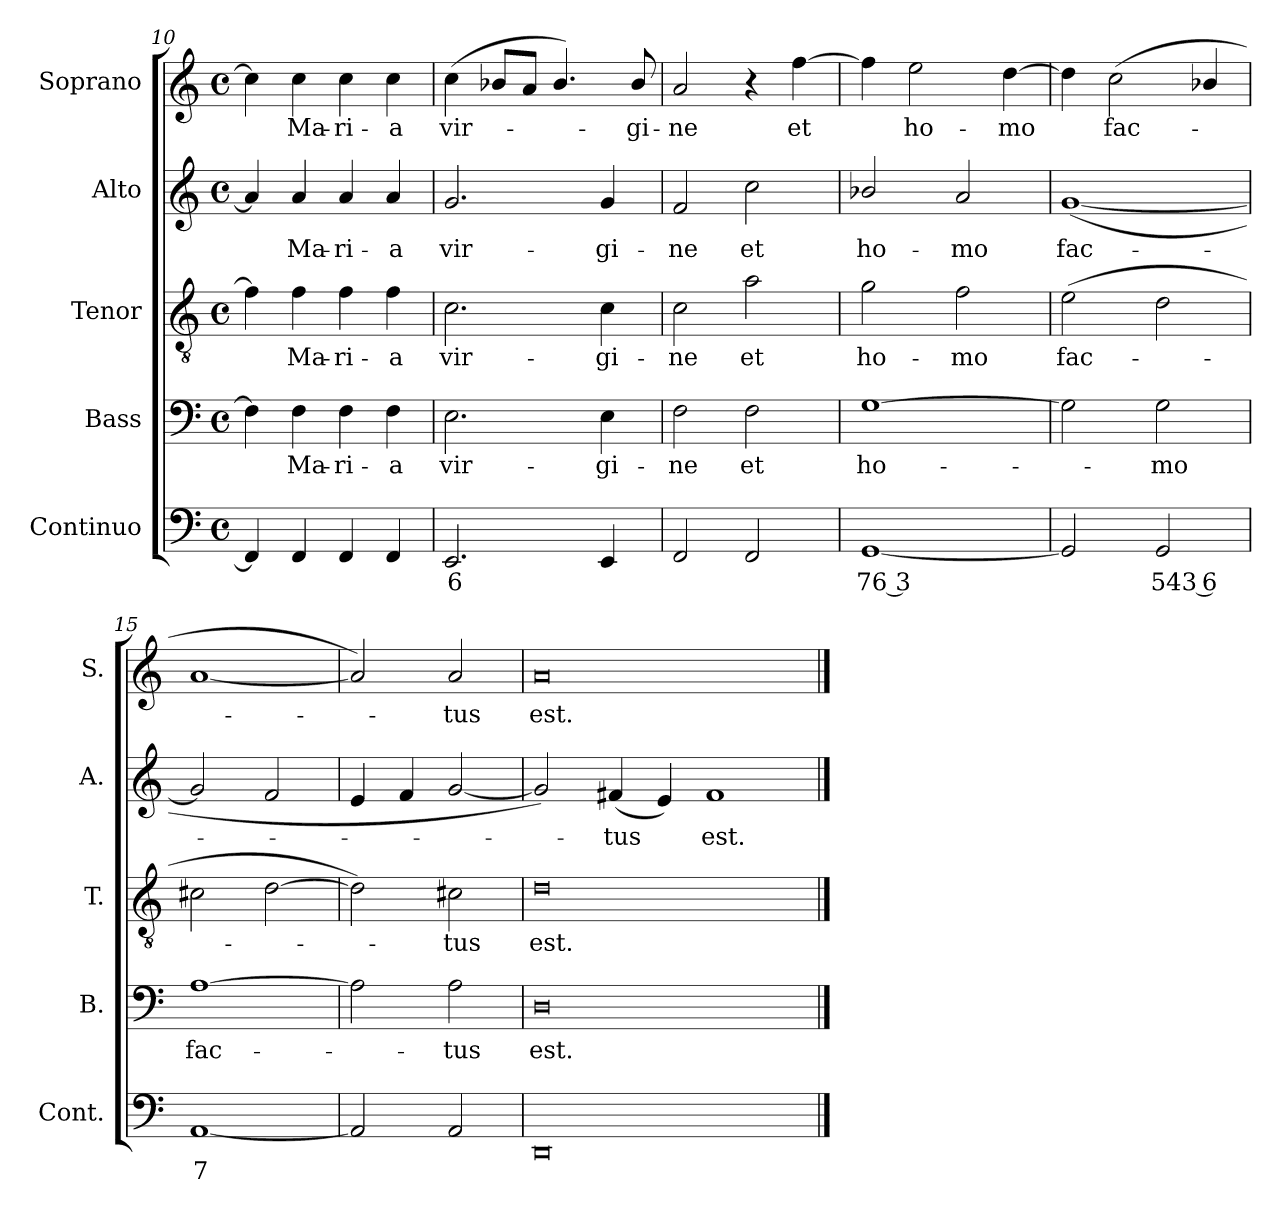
**kern	**text	**kern	**text	**kern	**text	**kern	**text	**kern	**text
*part5	*part5	*part4	*part4	*part3	*part3	*part2	*part2	*part1	*part1
*staff5	*staff5	*staff4	*staff4	*staff3	*staff3	*staff2	*staff2	*staff1	*staff1
*I"Continuo	*	*I"Bass	*	*I"Tenor	*	*I"Alto	*	*I"Soprano	*
*I'Cont.	*	*I'B.	*	*I'T.	*	*I'A.	*	*I'S.	*
*clefF4	*	*clefF4	*	*clefGv2	*	*clefG2	*	*clefG2	*
*	*	*	*	*ITrd7c12	*	*	*	*	*
*k[]	*	*k[]	*	*k[]	*	*k[]	*	*k[]	*
*C:	*	*C:	*	*C:	*	*C:	*	*C:	*
*M4/4	*	*M4/4	*	*M4/4	*	*M4/4	*	*M4/4	*
*met(c)	*	*met(c)	*	*met(c)	*	*met(c)	*	*met(c)	*
=10	=10	=10	=10	=10	=10	=10	=10	=10	=10
4FFi/]	.	4Fi\]	.	4Fi\]	.	4ai/]	.	4cci\]	.
!	!	!	!LO:LY:b:color=#000000	!	!	!	!	!	!
!	!	!	!	!	!LO:LY:b:color=#000000	!	!	!	!
!	!	!	!	!	!	!	!LO:LY:b:color=#000000	!	!
!	!	!	!	!	!	!	!	!	!LO:LY:b:color=#000000
4FFi/	.	4Fi\	Ma-	4Fi\	Ma-	4ai/	Ma-	4cci\	Ma-
!	!	!	!LO:LY:b:color=#000000	!	!	!	!	!	!
!	!	!	!	!	!LO:LY:b:color=#000000	!	!	!	!
!	!	!	!	!	!	!	!LO:LY:b:color=#000000	!	!
!	!	!	!	!	!	!	!	!	!LO:LY:b:color=#000000
4FFi/	.	4Fi\	-ri-	4Fi\	-ri-	4ai/	-ri-	4cci\	-ri-
!	!	!	!LO:LY:b:color=#000000	!	!	!	!	!	!
!	!	!	!	!	!LO:LY:b:color=#000000	!	!	!	!
!	!	!	!	!	!	!	!LO:LY:b:color=#000000	!	!
!	!	!	!	!	!	!	!	!	!LO:LY:b:color=#000000
4FFi/	.	4Fi\	-a	4Fi\	-a	4ai/	-a	4cci\	-a
=11	=11	=11	=11	=11	=11	=11	=11	=11	=11
!	!LO:LY:b:color=#000000	!	!	!	!	!	!	!	!
!	!	!	!LO:LY:b:color=#000000	!	!	!	!	!	!
!	!	!	!	!	!LO:LY:b:color=#000000	!	!	!	!
!	!	!	!	!	!	!	!LO:LY:b:color=#000000	!	!
!	!	!	!	!	!	!	!	!	!LO:LY:b:color=#000000
2.EEi/	6	2.Ei\	vir-	2.Ci\	vir-	2.gi/	vir-	(4cci\	vir-
.	.	.	.	.	.	.	.	8b-Xi/L	.
.	.	.	.	.	.	.	.	8ai/J	.
.	.	.	.	.	.	.	.	4.b-i/)	.
!	!	!	!LO:LY:b:color=#000000	!	!	!	!	!	!
!	!	!	!	!	!LO:LY:b:color=#000000	!	!	!	!
!	!	!	!	!	!	!	!LO:LY:b:color=#000000	!	!
4EEi/	.	4Ei\	-gi-	4Ci\	-gi-	4gi/	-gi-	.	.
!	!	!	!	!	!	!	!	!	!LO:LY:b:color=#000000
.	.	.	.	.	.	.	.	8b-i/	-gi-
=12	=12	=12	=12	=12	=12	=12	=12	=12	=12
!	!	!	!LO:LY:b:color=#000000	!	!	!	!	!	!
!	!	!	!	!	!LO:LY:b:color=#000000	!	!	!	!
!	!	!	!	!	!	!	!LO:LY:b:color=#000000	!	!
!	!	!	!	!	!	!	!	!	!LO:LY:b:color=#000000
2FFi/	.	2Fi\	-ne	2Ci\	-ne	2fi/	-ne	2ai/	-ne
!	!	!	!LO:LY:b:color=#000000	!	!	!	!	!	!
!	!	!	!	!	!LO:LY:b:color=#000000	!	!	!	!
!	!	!	!	!	!	!	!LO:LY:b:color=#000000	!	!
2FFi/	.	2Fi\	et	2Ai\	et	2cci\	et	4r	.
!	!	!	!	!	!	!	!	!	!LO:LY:b:color=#000000
.	.	.	.	.	.	.	.	[>4ffi\	et
!!LO:LB:g=z
=13	=13	=13	=13	=13	=13	=13	=13	=13	=13
!	!LO:LY:b:color=#000000	!	!	!	!	!	!	!	!
!	!	!	!LO:LY:b:color=#000000	!	!	!	!	!	!
!	!	!	!	!	!LO:LY:b:color=#000000	!	!	!	!
!	!	!	!	!	!	!	!LO:LY:b:color=#000000	!	!
[<1GGi	76 3	[>1Gi	ho-	2Gi\	ho-	2b-Xi/	ho-	4ffi\]	.
!	!	!	!	!	!	!	!	!	!LO:LY:b:color=#000000
.	.	.	.	.	.	.	.	2eei\	ho-
!	!	!	!	!	!LO:LY:b:color=#000000	!	!	!	!
!	!	!	!	!	!	!	!LO:LY:b:color=#000000	!	!
.	.	.	.	2Fi\	-mo	2ai/	-mo	.	.
!	!	!	!	!	!	!	!	!	!LO:LY:b:color=#000000
.	.	.	.	.	.	.	.	[>4ddi\	-mo
=14	=14	=14	=14	=14	=14	=14	=14	=14	=14
!	!	!	!	!	!LO:LY:b:color=#000000	!	!	!	!
!	!	!	!	!	!	!	!LO:LY:b:color=#000000	!	!
2GGi/]	.	2Gi\]	.	(2Ei\	fac-	([<1gi	fac-	4ddi\]	.
!	!	!	!	!	!	!	!	!	!LO:LY:b:color=#000000
.	.	.	.	.	.	.	.	(2cci\	fac-
!	!LO:LY:b:color=#000000	!	!	!	!	!	!	!	!
!	!	!	!LO:LY:b:color=#000000	!	!	!	!	!	!
2GGi/	543 6	2Gi\	-mo	2Di\	.	.	.	.	.
.	.	.	.	.	.	.	.	4b-Xi/	.
=15	=15	=15	=15	=15	=15	=15	=15	=15	=15
!	!LO:LY:b:color=#000000	!	!	!	!	!	!	!	!
!	!	!	!LO:LY:b:color=#000000	!	!	!	!	!	!
[<1AAi	7	[>1Ai	fac-	2C#Xi\	.	2gi/]	.	[<1ai	.
.	.	.	.	[>2Di\	.	2fi/	.	.	.
=16	=16	=16	=16	=16	=16	=16	=16	=16	=16
2AAi/]	.	2Ai\]	.	2Di\])	.	4ei/	.	2ai/])	.
.	.	.	.	.	.	4fi/	.	.	.
!	!	!	!LO:LY:b:color=#000000	!	!	!	!	!	!
!	!	!	!	!	!LO:LY:b:color=#000000	!	!	!	!
!	!	!	!	!	!	!	!	!	!LO:LY:b:color=#000000
2AAi/	.	2Ai\	-tus	2C#Xi\	-tus	[<2gi/	.	2ai/	-tus
=17	=17	=17	=17	=17	=17	=17	=17	=17	=17
!	!	!	!LO:LY:b:color=#000000	!	!	!	!	!	!
!	!	!	!	!	!LO:LY:b:color=#000000	!	!	!	!
!	!	!	!	!	!	!	!	!	!LO:LY:b:color=#000000
0DDi	.	0Di	est.	0Di	est.	2gi/])	.	0ai	est.
!	!	!	!	!	!	!	!LO:LY:b:color=#000000	!	!
.	.	.	.	.	.	(4f#Xi/	-tus	.	.
.	.	.	.	.	.	4ei/)	.	.	.
!	!	!	!	!	!	!	!LO:LY:b:color=#000000	!	!
.	.	.	.	.	.	1f#i	est.	.	.
==	==	==	==	==	==	==	==	==	==
*-	*-	*-	*-	*-	*-	*-	*-	*-	*-
